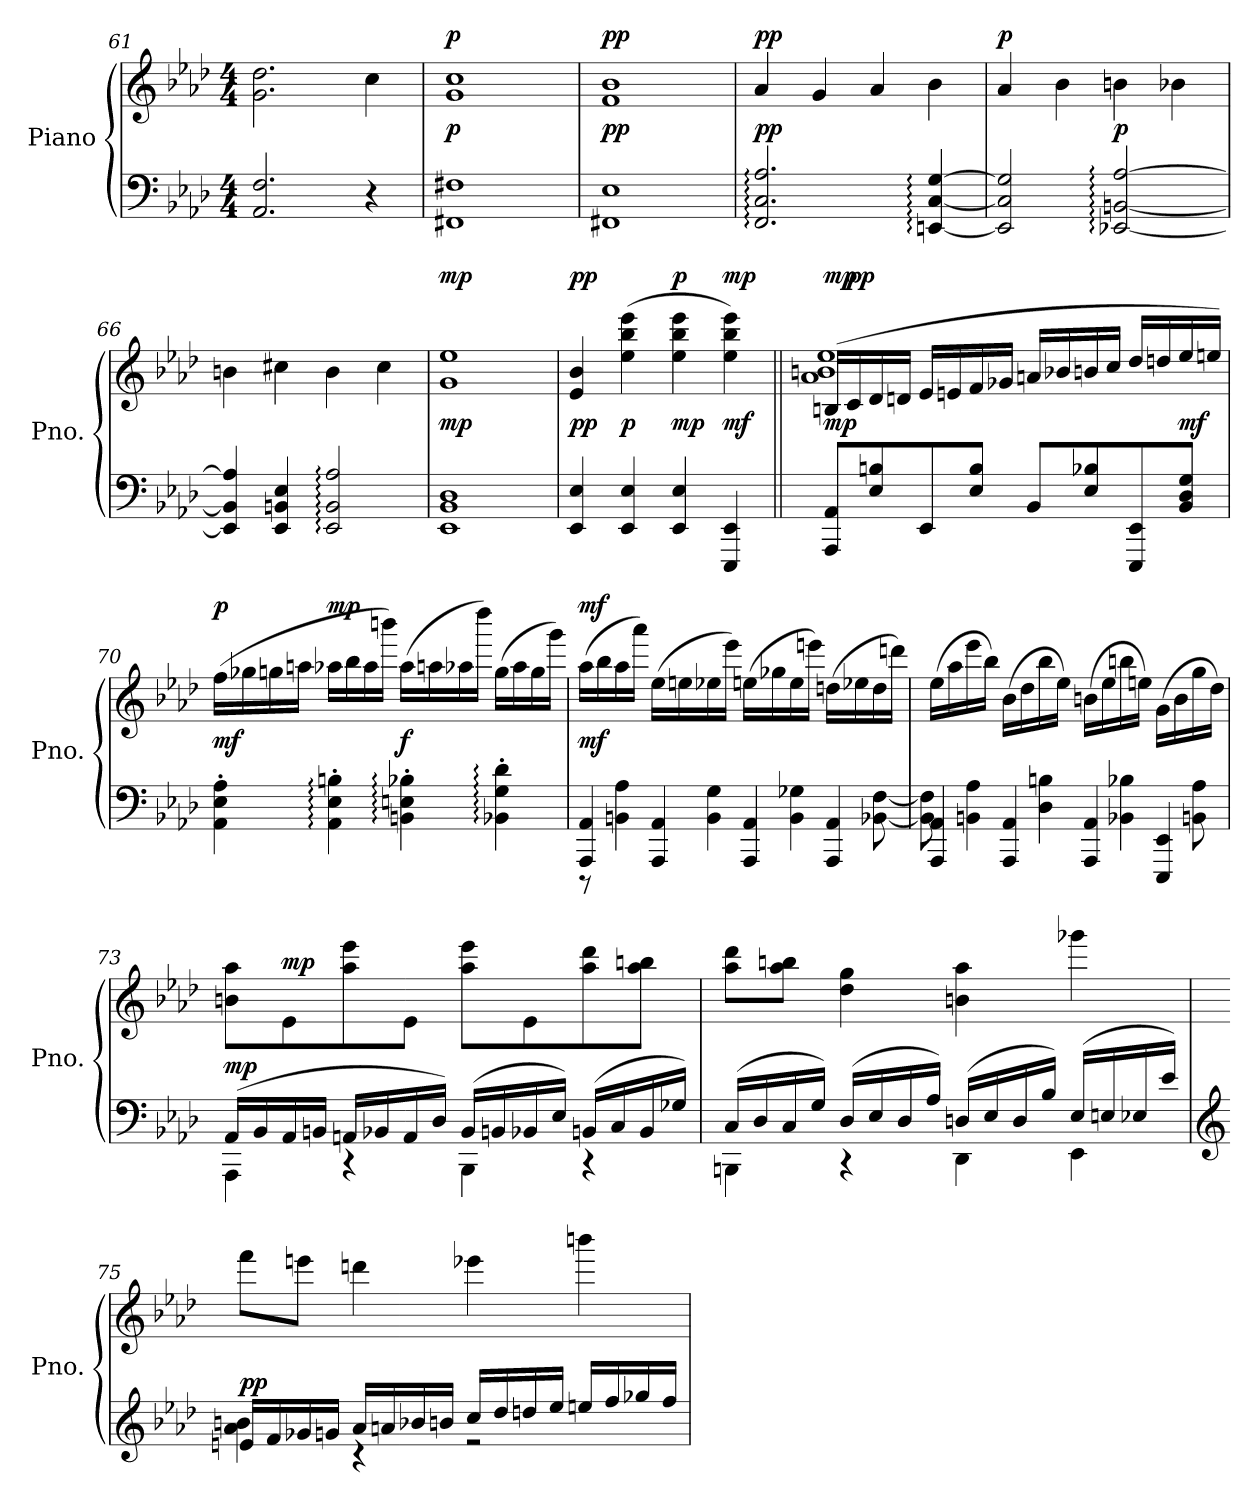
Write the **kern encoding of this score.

**kern	**dynam	**kern	**dynam
*part2	*part2	*part1	*part1
*staff2	*staff2	*staff1	*staff1
*I"Piano	*	*I"Piano	*
*I'Pno.	*	*I'Pno.	*
*clefF4	*	*clefG2	*
*k[b-e-a-d-]	*	*k[b-e-a-d-]	*
*M4/4	*	*M4/4	*
=61	=61	=61	=61
2.AA-/ 2.F/	.	2.g\ 2.dd-\	.
4r	.	4cc\	.
=62	=62	=62	=62
!	!LO:DY:a	!	!LO:DY:a
1FF#X 1F#X	p	1g 1cc	p
!!LO:LB:g=z
=63	=63	=63	=63
!	!LO:DY:a	!	!LO:DY:a
1FF#X 1E-	pp	1f 1b-	pp
=64	=64	=64	=64
!	!LO:DY:a	!	!LO:DY:a
2.FF/: 2.C/: 2.A-/:	pp	4a-/	pp
.	.	4g/	.
.	.	4a-/	.
[4EEn/: [4C/: [4G/:	.	4b-\	.
=65	=65	=65	=65
!	!	!	!LO:DY:a
2EE/] 2C/] 2G/]	.	4a-/	p
.	.	4b-\	.
!	!LO:DY:a	!	!
[2EE-X/: [2BBn/: [2A-/:	p	4bn\	.
.	.	4b-X\	.
=66	=66	=66	=66
4EE-/] 4BB/] 4A-/]	.	4bn\	.
4EE-/ 4BBn/ 4E-/	.	4cc#X\	.
2EE-/: 2BB/: 2A-/:	.	4b\	.
.	.	4cc#\	.
=67	=67	=67	=67
!	!LO:DY:a	!	!LO:DY:a
1EE- 1BB- 1D-	mp	1g 1ee-	mp
=68	=68	=68	=68
!	!LO:DY:a	!	!LO:DY:a
4EE-/ 4E-/	pp	4e-/ 4b-/	pp
!	!LO:DY:a	!	!
4EE-/ 4E-/	p	(4ee-\ 4bb-\ 4eee-\	.
!	!LO:DY:a	!	!LO:DY:a
4EE-/ 4E-/	mp	4ee-\ 4bb-\ 4eee-\	p
!	!LO:DY:a	!	!LO:DY:a
4EEE-/ 4EE-/	mf	4ee-\ 4bb-\ 4eee-\)	mp
!!LO:LB:g=z
=69||	=69||	=69||	=69||
*	*	*^	*
!	!LO:DY:a	!	!	!LO:DY:a
8AAA-/ 8AA-/L	mp	(16Bn/LL	1a- 1bn 1ee-	mp
!	!	!	!	!LO:DY:a
.	.	16c/	.	pp
8E-/ 8Bn/	.	16d-/	.	.
.	.	16dn/JJ	.	.
8EE-/	.	16e-/LL	.	.
.	.	16en/	.	.
8E-/ 8B/J	.	16f/	.	.
.	.	16g-X/JJ	.	.
8BB-/L	.	16an/LL	.	.
.	.	16b-X/	.	.
8E-/ 8B-X/	.	16bn/	.	.
.	.	16cc/JJ	.	.
8EEE-/ 8EE-/	.	16dd-/LL	.	.
.	.	16ddn/	.	.
!	!LO:DY:a	!	!	!
8BB-/ 8D-/ 8G/J	mf	16ee-/	.	.
.	.	16een/JJ)	.	.
*	*	*v	*v	*
!!LO:LB:g=z
=70	=70	=70	=70
!	!LO:DY:a	!	!LO:DY:a
4AA-\' 4E-\' 4A-\'	mf	(16ff\LL	p
.	.	16gg-X\	.
.	.	16ggn\	.
.	.	16aan\JJ	.
!	!	!	!LO:DY:a
4AA-\:' 4E-\:' 4Bn\:'	.	16aa-X\LL	mp
.	.	16bb-\	.
.	.	16aa-\	.
.	.	16bbbn\JJ)	.
!	!LO:DY:a	!	!
4BBn\:' 4En\:' 4B-X\:'	f	(16aa-\LL	.
.	.	16aan\	.
.	.	16aa-X\	.
.	.	16dddd-\JJ)	.
4BB-X\:' 4G\:' 4d-\:'	.	(16gg\LL	.
.	.	16aa-\	.
.	.	16gg\	.
.	.	16ggg\JJ)	.
!!LO:LB:g=z
=71	=71	=71	=71
*^	*	*	*
!	!	!LO:DY:a	!	!LO:DY:a
4AAA-/ 4AA-/	8r	mf	(16aa-\LL	mf
.	.	.	16bb-\	.
.	4BBn\ 4A-\	.	16aa-\	.
.	.	.	16aaa-\JJ)	.
4AAA-/ 4AA-/	.	.	(16ee-\LL	.
.	.	.	16een\	.
.	4BB\ 4G\	.	16ee-X\	.
.	.	.	16eee-\JJ)	.
4AAA-/ 4AA-/	.	.	(16een\LL	.
.	.	.	16gg-X\	.
.	4BB\ 4G-X\	.	16ee\	.
.	.	.	16eeen\JJ)	.
4AAA-/ 4AA-/	.	.	(16ddn\LL	.
.	.	.	16ee-X\	.
.	[8BB-X\ [8F\	.	16dd\	.
.	.	.	16dddn\JJ)	.
=72	=72	=72	=72	=72
4AAA-/ 4AA-/	8BB-\] 8F\]	.	(16ee-\LL	.
.	.	.	16aa-\	.
.	4BBn\ 4A-\	.	16eee-\	.
.	.	.	16bb-\JJ)	.
4AAA-/ 4AA-/	.	.	(16b-\LL	.
.	.	.	16dd-\	.
.	4D-\ 4Bn\	.	16bb-\	.
.	.	.	16ee-\JJ)	.
4AAA-/ 4AA-/	.	.	(16bn\LL	.
.	.	.	16ee-\	.
.	4BB-X\ 4B-X\	.	16bbn\	.
.	.	.	16een\JJ)	.
4EEE-/ 4EE-/	.	.	(16g\LL	.
.	.	.	16b\	.
.	8BBn\ 8A-\	.	16gg\	.
.	.	.	16dd-\JJ)	.
!!LO:LB:g=z
=73	=73	=73	=73	=73
!	!	!LO:DY:a	!	!
(16AA-/LL	4AAA-\	mp	8bn\ 8aa-\L	.
16BB-/	.	.	.	.
!	!	!	!	!LO:DY:a
16AA-/	.	.	8e-\	mp
16BBn/JJ	.	.	.	.
16AAn/LL	4r	.	8aa-\ 8eee-\	.
16BB-X/	.	.	.	.
16AA/	.	.	8e-\J	.
16D-/JJ)	.	.	.	.
(16BB-/LL	4BBB-\	.	8aa-\ 8eee-\L	.
16BBn/	.	.	.	.
16BB-X/	.	.	8e-\	.
16E-/JJ)	.	.	.	.
(16BBn/LL	4r	.	8aa-\ 8ddd-\	.
16C/	.	.	.	.
16BB/	.	.	8aa-\ 8bbn\J	.
16G-X/JJ)	.	.	.	.
=74	=74	=74	=74	=74
(16C/LL	4BBBn\	.	8aa-\ 8ddd-\L	.
16D-/	.	.	.	.
16C/	.	.	8aa-\ 8bbn\J	.
16G/JJ)	.	.	.	.
(16D-/LL	4r	.	4dd-\ 4gg\	.
16E-/	.	.	.	.
16D-/	.	.	.	.
16A-/JJ)	.	.	.	.
(16Dn/LL	4DD-\	.	4bn\ 4aa-\	.
16E-/	.	.	.	.
16D/	.	.	.	.
16B-/JJ)	.	.	.	.
(16E-/LL	4EE-\	.	4ggg-X\	.
16En/	.	.	.	.
16E-X/	.	.	.	.
16e-/JJ)	.	.	.	.
!!LO:PB:g=z
=75	=75	=75	=75	=75
*clefG2	*	*	*	*
!	!	!LO:DY:a	!	!
16en/LL	4a-\ 4bn\	pp	8fff\L	.
16f/	.	.	.	.
16g-X/	.	.	8eeen\J	.
16gn/JJ	.	.	.	.
16a-/LL	4r	.	4dddn\	.
16an/	.	.	.	.
16b-X/	.	.	.	.
16bn/JJ	.	.	.	.
16cc/LL	2r	.	4eee-X\	.
16dd-/	.	.	.	.
16ddn/	.	.	.	.
16ee-/JJ	.	.	.	.
16een/LL	.	.	4bbbn\	.
16ff/	.	.	.	.
16gg-X/	.	.	.	.
16ff/JJ	.	.	.	.
*v	*v	*	*	*
=	=	=	=
*-	*-	*-	*-
